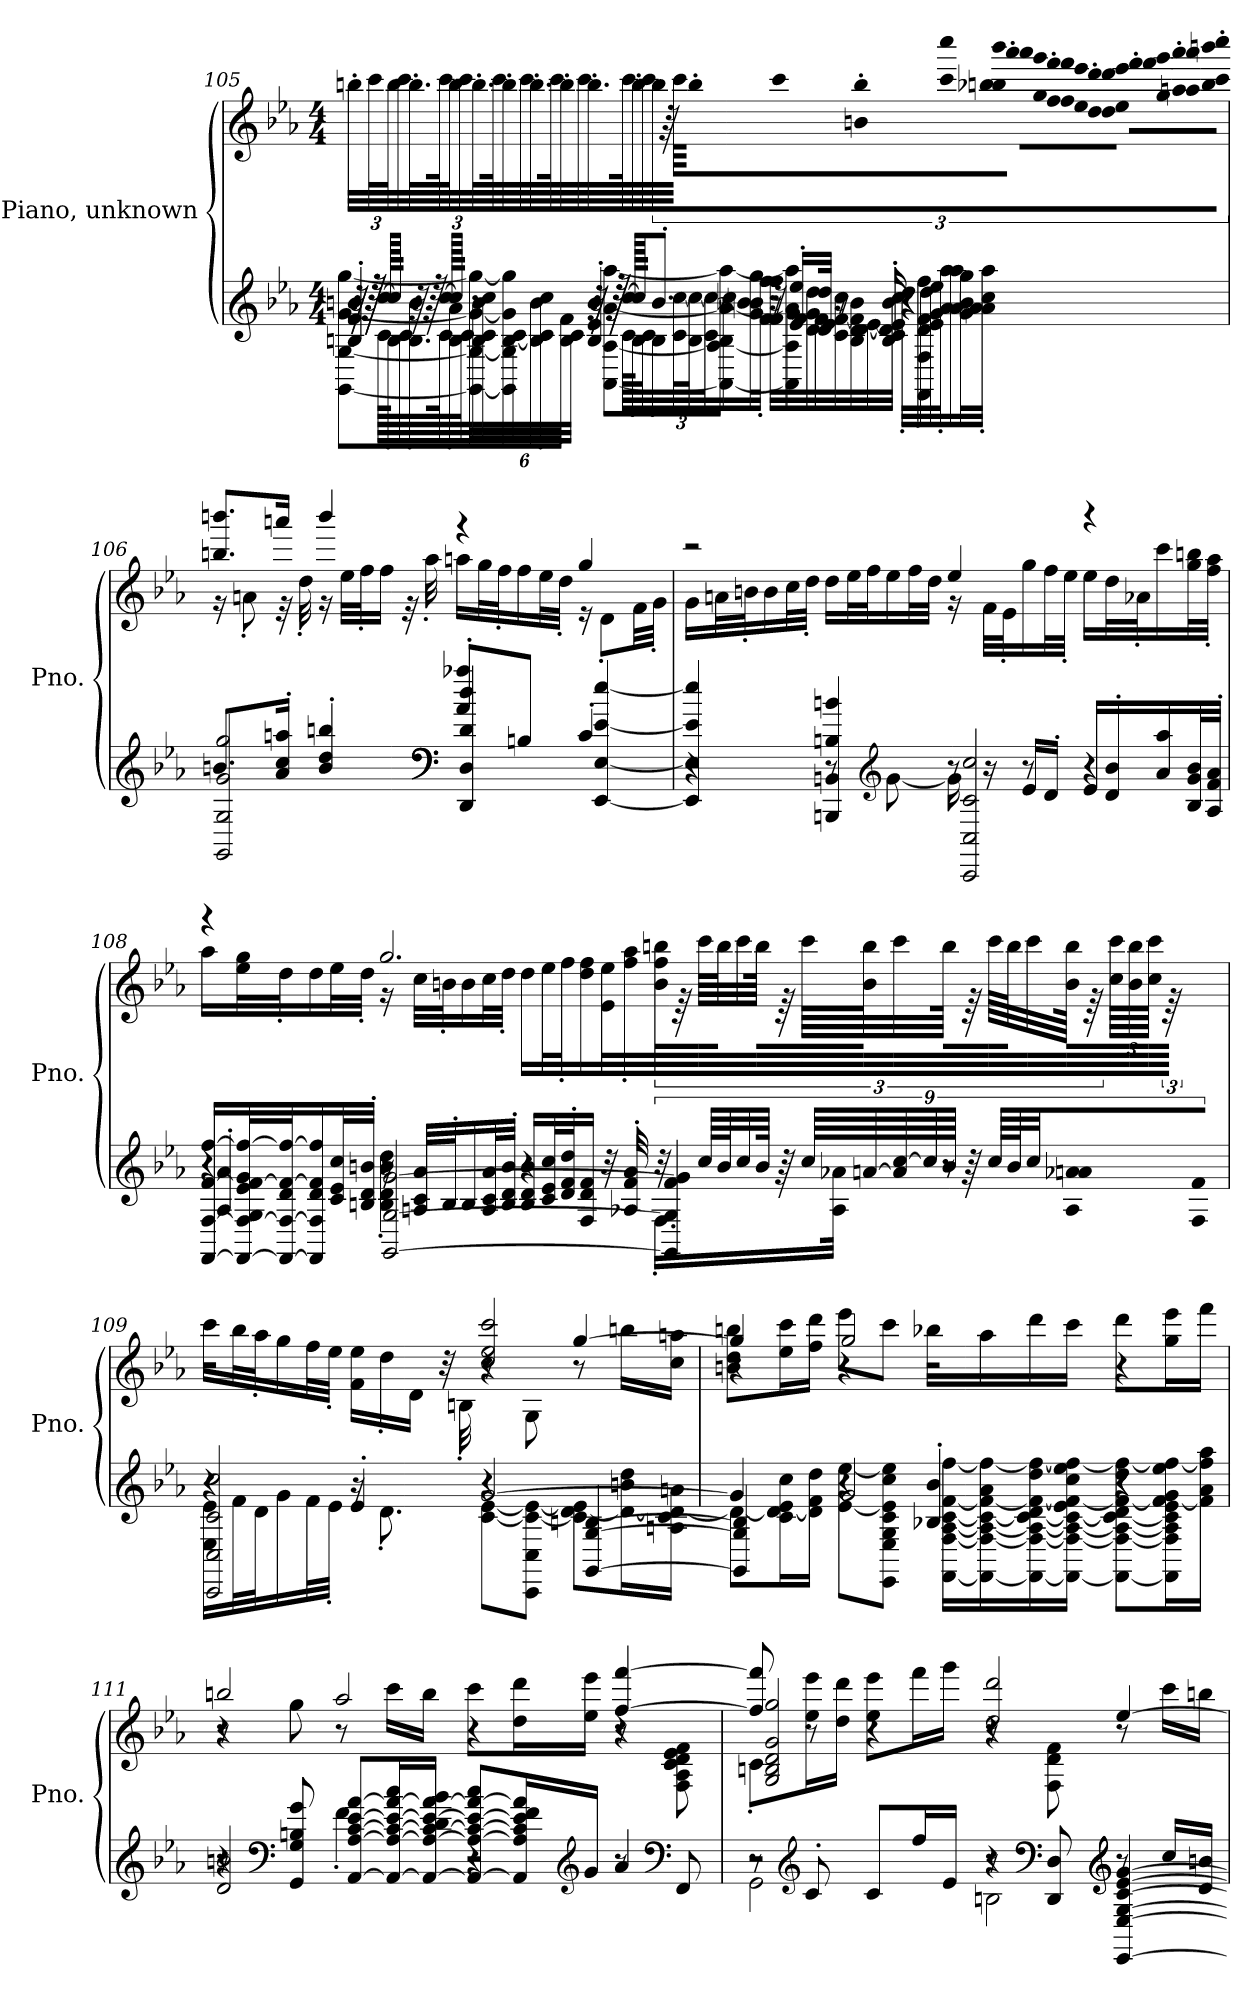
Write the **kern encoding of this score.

**kern	**kern
*part1	*part1
*staff2	*staff1
*I"Piano, unknown	*
*I'Pno.	*
!!LO:LB:g=z
*clefG2	*clefG2
*k[b-e-a-]	*k[b-e-a-]
*M4/4	*M4/4
=105	=105
*^	*
*	*^	*
*	*	*^	*
*	*	*	*	*Xbrackettup
64r	64r	4Bn/' 4f/' 4bn/'	[8GG\ [8G\ [8g\ [8gg\L	48bbn'\LLL
128r	128r	.	.	.
.	.	.	.	96ccc\L
[128cc/KKLLL	128c\KLLLL	.	.	.
32cc/JJJ]	64B'\	.	.	96bb\J
.	.	.	.	48ccc\
.	64c\	.	.	.
64r	64.B\' 64.b\'	.	.	64.bb'\L
128r	.	.	.	.
[128cc/KKLLL	128c\K	.	.	128ccc\K
32cc/JJJ]	64B\' 64a-\'	.	.	96bb\J
.	.	.	.	48ccc\
.	64c\J	.	.	.
*	*Xbrackettup	*	*	*
8r	48B\ 48b\	.	32GG\_ 32G\_ 32g\_ 32gg\_LL	64.bb'\L
.	48c\ 48cc\	.	.	.
.	.	.	.	128ccc\K
.	.	.	32GG\] 32G\] [32B\ 32g\] 32gg\]	64bb'\
.	48c\	.	.	.
.	.	.	.	64ccc\
.	48B\ 48b\	.	32B\]	64.bb'\
.	48c\' 48cc\'	.	.	.
.	.	.	.	128ccc\K
.	.	.	32B\' 32f\'JJJ	64bb'\
.	48c\JJJ	.	.	.
.	.	.	.	64ccc\
64r	64r	4B/' 4e-/' 4b/'	[8AA-\ [8A-\ [8a-\ [8aa-\L	64.bb'\
128r	128r	.	.	.
[128cc/KKLLL	128c\KLLLL	.	.	128ccc\K
32cc/JJ]	64B'\	.	.	64bb'\
.	64c\J	.	.	64ccc\
*	*	*	*	*brackettup
8.b'/J	48B'\	.	.	96bb\JJJJ
.	.	.	.	96r
.	96c\ [96cc\L	.	.	96ccc\LLLL
.	96B\ 96cc\_J	.	.	64bb'\
.	48c\ 48cc\_J	.	.	.
.	.	.	.	64ccc\J
.	16cc\]	.	8AA-\_ 8A-\_ 8B\ 8a-\_ 8aa-\_J	32bn\' 32bb\'
.	.	.	.	32ccc\ 32cccc\
.	32g\ 32b-X\ 32bn\ 32gg\L	.	.	32bb-X\ 32bbn\ 32bbb-\
.	32f\' 32ff\'JJJ	.	.	32aaa-'\JJJ
32r	32f\ 32ff\LLL	8r	4AA-\] 4A-\] 4a-\] 4aa-\]	32aaa-\LLL
16e-/' 16ee-/'LL	[32g\	.	.	32gg\ 32ggg\
.	32d\ 32f\ 32g\] 32dd\	.	.	32ff\' 32fff\'
32d/ 32dd/JJk	[32f\	.	.	32ff\ 32fff\
8r	32c\ 32e-\ 32f\_ 32cc\	16r	.	32ee-\ 32eee-\
.	32B\ 32d\ 32f\] 32b\	.	.	32dd\' 32ddd\'
.	[32d\ [32e-\	16B/' 16b/'	.	32dd\ 32ddd\
.	32c\ 32d\] 32e-\] 32cc\JJJ	.	.	32ee-\ 32eee-\JJJ
4r	32dd'\LLL	4r	4FF\' 4F\' 4d\' 4f\' 4ff\'	32fff'\LLL
.	32dd\	.	.	32fff\
.	32e-\ 32g\ 32ee-\	.	.	32gg\ 32ggg\
.	32a-\' 32aa-\'J	.	.	32aan\' 32aaa-\'J
.	16a-\ 16aa-\	.	.	16aa\ 16aaa-\
.	32g\ 32b\ 32gg\L	.	.	32bb\ 32bbbn\L
.	32a-\' 32an\' 32cc\' 32aa-\'JJJ	.	.	32ccc\' 32cccc\'JJJ
*	*v	*v	*v	*
!!LO:LB:g=z
=106	=106	=106
*	*	*^
8.bn/L	2GG/ 2G/ 2g/ 2gg/	8.bbn/ 8.bbbn/L	16r
.	.	.	8an'\
16a-/' 16cc/' 16aan/'Jk	.	16aaan/Jk	32r
.	.	.	32dd'\
4b/' 4dd/' 4bbn/'	.	4bbb/	16r
.	.	.	32ee-\LLL
.	.	.	32ff'\J
.	.	.	16ff\JJ
.	.	.	32r
.	.	.	32aa-'\
*clefF4	*	*	*
8a-/' 8aa-X/'L	4DD/ 4D/ 4d/ 4dd/	4r	16aan\LL
.	.	.	32gg\L
.	.	.	32ff'\J
8Bn/J	.	.	16ff\
.	.	.	32ee-\L
.	.	.	32dd'\JJJ
4c'/	[4EE-/ [4E-/ [4e-/ [4ee-/	4gg/	16r
.	.	.	8d'\L
.	.	.	32f\LL
.	.	.	32g'\JJJ
!!LO:PB:g=z	!!
=107	=107	=107	=107
*	*^	*	*
2r	4r	4EE-/] 4E-/] 4e-/] 4ee-/]	2r	16g\LL
.	.	.	.	32an\L
.	.	.	.	32bn'\J
.	.	.	.	16b\
.	.	.	.	32cc\L
.	.	.	.	32dd'\JJJ
.	8r	4BBBn/ 4BBn/ 4Bn/ 4bn/	.	16dd\LL
.	.	.	.	32ee-\L
.	.	.	.	32ff\J
*clefG2	*	*	*	*
.	[8g\	.	.	16ee-\
.	.	.	.	32ff\L
.	.	.	.	32dd\JJJ
8r	16g\]	2CC/ 2C/ 2c/ 2cc/	4ee-/	16r
.	16r	.	.	32f\LLL
.	.	.	.	32e-'\J
16e-/LL	8r	.	.	16gg\
16d'/JJ	.	.	.	32ff\L
.	.	.	.	32ee-'\JJJ
16e-/LL	4r	.	4r	16ee-\LL
16d/' 16b/'	.	.	.	32dd\L
.	.	.	.	32a-X'\J
16a-/ 16aa-/	.	.	.	16ccc\
32B/ 32g/ 32b/L	.	.	.	32gg\ 32bbn\L
32A-/' 32f/' 32a-/'JJJ	.	.	.	32ff\' 32aa-\'JJJ
!!LO:LB:g=z	!!
=108	=108	=108	=108	=108
[16FF/ [16F/ [16f/ [16ff/LL	4r	4A-/' 4a-/'	4r	16aa-\LL
32FF/_ 32F/_ 32G/ 32e-/ 32f/_ 32g/ 32ff/_L	.	.	.	32ee-\ 32gg\L
32FF/_ 32F/_ 32d/ 32f/_ 32ff/_J	.	.	.	32dd'\J
16FF/] 16F/] 16d/ 16f/] 16ff/]	.	.	.	16dd\
32c/ 32e-/ 32cc/L	.	.	.	32ee-\L
32Bn/' 32d/' 32bn/'JJJ	.	.	.	32dd'\JJJ
16r	4B\' 4d\' 4b\' 4dd\'	[2GG/ [2G/ [2g/	2.gg/	16r
32An/ 32c/ 32a-/LLL	.	.	.	32cc\LLL
32B'/J	.	.	.	32bn'\J
16B/	.	.	.	16b\
32A/ 32c/ 32a-/L	.	.	.	32cc\L
32B/' 32d/' 32b/'JJJ	.	.	.	32dd'\JJJ
16B/ 16d/ 16b/LL	4r	.	.	16dd\LL
32c/ 32e-/ 32cc/L	.	.	.	32ee-\L
32d/' 32f/' 32dd/'J	.	.	.	32ff'\J
16F/ 16d/ 16f/JJ	.	.	.	16dd\ 16ff\
32r	.	.	.	32e-\ 32ee-\L
32A-X/' 32f/' 32a-/'	.	.	.	32ff\' 32aa-\'
*brackettup	*	*	*	*
48r	16.F'\LL	4GG/] 4G/] 4f/ 4g/]	.	96b\ 96ff\ 96bbn\JJJk
.	.	.	.	96r
96cc/LLLL	.	.	.	96ccc\LLLL
*	*	*	*	*Xbrackettup
96b/J	.	.	.	96bb\J
48cc/	.	.	.	48ccc\
*	*	*	*	*brackettup
96b/JJJk	.	.	.	96bb\JJJk
96r	.	.	.	96r
96cc/LLLL	.	.	.	96ccc\LLLL
*Xbrackettup	*	*	*	*Xbrackettup
[96an/	32A-\ 32a-X\JJk	.	.	96b\ 96bb\J
96a/] [96cc/	.	.	.	48ccc\
96cc/]	.	.	.	.
*brackettup	*	*	*	*brackettup
96b/JJJJ	8r	.	.	96bb\JJJk
96r	.	.	.	96r
96cc/LLLL	.	.	.	96ccc\LLLL
*Xbrackettup	*	*	*	*Xbrackettup
96b/J	.	.	.	96bb\J
48cc/	.	.	.	48ccc\
*	*	*	*	*brackettup
32A-/ 32a-X/ 32an/	.	.	.	96b\ 96bb\JJJk
.	.	.	.	96r
.	.	.	.	96cc\ 96ccc\LLLL
32F/ 32f/JJJ	.	.	.	96b\ 96bb\
.	.	.	.	96cc\ 96ccc\JJJJ
.	.	.	.	96r
!!LO:LB:g=z
=109	=109	=109	=109	=109
*	*	*	*	*^
4r	16E-\ 16e-\LL	2CC/ 2C/ 2c/ 2cc/	2r	16ccc\LL	2r
.	32f\L	.	.	32bb-\L	.
.	32d\J	.	.	32aa-'\J	.
.	16g\	.	.	16gg\	.
.	32f\L	.	.	32ff\L	.
.	32e-'\JJJ	.	.	32ee-'\JJJ	.
4e-'/	16r	.	.	16f\ 16ee-\LL	.
.	8.d'\	.	.	16dd'\	.
.	.	.	.	16d\JJ	.
.	.	.	.	32r	.
.	.	.	.	32Bn'\	.
[2g/	[8c\ [8e-\L	4r	4r	8r	2cc/ 2ee-/ 2ccc/
.	8CC\ 8C\ 8c\_ 8e-\_J	.	.	8G\	.
.	8c\] [8d\ 8e-\]L	[4GG/ [4G/ [4Bn/	[4gg/	8r	.
.	16d\_ 16bn\ 16dd\L	.	.	16bbn\LL	.
.	16An\ 16c\ 16d\_ 16an\JJ	.	.	16cc\ 16aan\JJ	.
=110	=110	=110	=110	=110	=110
4g/]	8d\L_	4GG/] 4G/] 4B/]	4gg/]	8bn\ 8dd\ 8bbn\L	4r
.	16c\ 16d\_ 16e-\ 16cc\L	.	.	16ee-\ 16ccc\L	.
.	16d\] 16f\ 16dd\JJ	.	.	16ff\ 16ddd\JJ	.
4r	[8e-\ [8ee-\L	2g/	4r	8eee-\L	2gg/
.	8EE-\ 8E-\ 8G\ 8c\ 8e-\] 8cc\ 8ee-\]J	.	.	8ccc\J	.
4B-X/' 4b-/'	[16FF\ [16F\ [16A-\ [16c\ [16f\ [16ff\LL	.	2r	16bb-X\LL	.
.	16FF\_ 16F\_ 16A-\_ 16c\_ 16f\_ 16a-\ 16ff\_	.	.	16aa-\	.
.	16FF\_ 16F\_ 16A-\_ 16c\_ 16d\ 16f\_ 16dd\ 16ff\_	.	.	16ddd\	.
.	16FF\_ 16F\_ 16A-\_ 16c\_ 16e-\ 16f\_ 16cc\ 16ee-\ 16ff\_JJ	.	.	16ccc\JJ	.
4r	8FF\_ 8F\_ 8A-\_ 8c\_ 8d\ 8f\_ 8dd\ 8ff\_L	4r	.	8ddd\L	4r
.	16FF\] 16F\] 16A-\] 16c\] 16e-\ 16f\_ 16g\ 16ee-\ 16ff\_L	.	.	16gg\ 16eee-\L	.
.	16f\] 16a-\ 16ff\] 16aa-\JJ	.	.	16fff\JJ	.
!!LO:LB:g=z	!!	!!
=111	=111	=111	=111	=111	=111
2d/ 2bn/	4r	8r	2bbn/	8r	4r
*clefF4	*	*	*	*	*
.	.	8GG/ 8G/ 8Bn/ 8g/	.	8gg\	.
.	4f'\	[8AA-/ [8A-/ [8c/ [8e-/ [8a-/L	.	8r	2aa-/
.	.	16AA-/_ 16A-/_ 16c/_ 16e-/_ 16a-/_ 16cc/L	.	16ccc\LL	.
.	.	16AA-/_ 16A-/_ 16c/_ 16d/ 16e-/_ 16a-/_ 16b/JJ	.	16bb\JJ	.
4r	2r	8AA-/_ 8A-/_ 8c/_ 8e-/_ 8a-/_ 8cc/L	4r	8ccc\L	.
.	.	16AA-/] 16A-/] 16c/] 16e-/] 16f/ 16a-/]L	.	16dd\ 16ddd\L	.
*clefG2	*	*	*	*	*
.	.	16g/JJ	.	16ee-\ 16eee-\JJ	.
4a-/	.	8r	[4ff/ [4fff/	8r	4r
*clefF4	*	*	*	*	*
.	.	8FF/	.	8F\ 8A-\ 8c\ 8d\ 8e-\ 8f\	.
=112	=112	=112	=112	=112	=112
8r	2GG\	2r	8ff/] 8fff/]	8c'\L	2G/ 2Bn/ 2d/ 2g/ 2gg/
*clefG2	*	*	*	*	*
8c'/	.	.	8r	16ee-\ 16eee-\L	.
.	.	.	.	16dd\ 16ddd\JJ	.
8c/L	.	.	4r	8ee-\ 8eee-\L	.
16ff/L	.	.	.	16fff\L	.
16e-/JJ	.	.	.	16ggg\JJ	.
8r	2Bn\	4r	2dd/ 2ddd/	8r	4r
*clefF4	*	*	*	*	*
8DD/ 8D/	.	.	.	8F\ 8d\ 8f\	.
*clefG2	*	*	*	*	*
8r	.	[4EE-/ [4E-/ [4G/ [4c/ [4e-/ [4g/	.	8r	[4ee-/
16cc/LL	.	.	.	16ccc\LL	.
16d/ 16bn/JJ	.	.	.	16bbn\JJ	.
*v	*v	*v	*	*	*
*	*v	*v	*v
=	=
*-	*-
